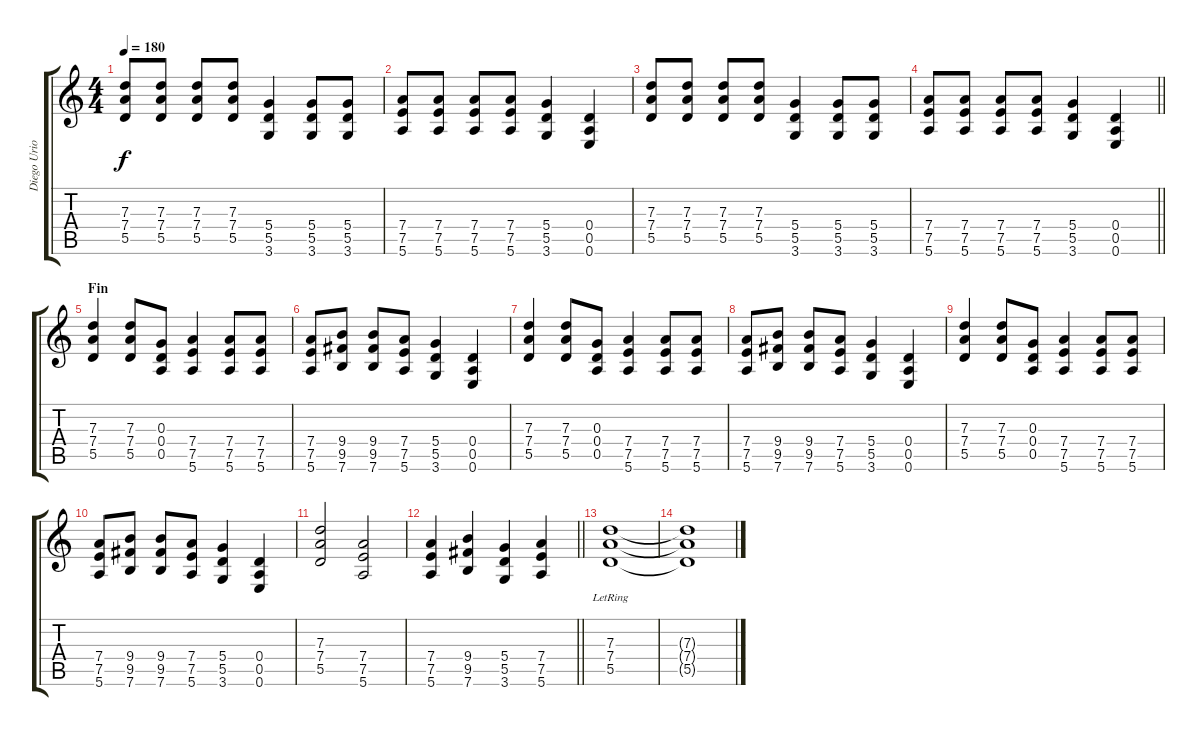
\track ("Diego Urioste" "Diego Urio") {instrument overdrivenguitar}
\staff {score tabs}
\tuning (E4 B3 G3 D3 A2 E2) {hide}
\ts (4 4)
\tempo 180
\clef g2
\ks c
(7.3 7.4 5.5).8{dy f} (7.3 7.4 5.5).8 (7.3 7.4 5.5).8 (7.3 7.4 5.5).8 (5.4 5.5 3.6).4 (5.4 5.5 3.6).8 (5.4 5.5 3.6).8 |
(7.4 7.5 5.6).8 (7.4 7.5 5.6).8 (7.4 7.5 5.6).8 (7.4 7.5 5.6).8 (5.4 5.5 3.6).4 (0.4 0.5 0.6).4 |
(7.3 7.4 5.5).8 (7.3 7.4 5.5).8 (7.3 7.4 5.5).8 (7.3 7.4 5.5).8 (5.4 5.5 3.6).4 (5.4 5.5 3.6).8 (5.4 5.5 3.6).8 |
\barLineRight lightlight
(7.4 7.5 5.6).8 (7.4 7.5 5.6).8 (7.4 7.5 5.6).8 (7.4 7.5 5.6).8 (5.4 5.5 3.6).4 (0.4 0.5 0.6).4 |
\section ("" "Fin")
(7.3 7.4 5.5).4 (7.3 7.4 5.5).8 (0.3 0.4 0.5).8 (7.4 7.5 5.6).4 (7.4 7.5 5.6).8 (7.4 7.5 5.6).8 |
(7.4 7.5 5.6).8 (9.4 9.5 7.6).8 (9.4 9.5 7.6).8 (7.4 7.5 5.6).8 (5.4 5.5 3.6).4 (0.4 0.5 0.6).4 |
(7.3 7.4 5.5).4 (7.3 7.4 5.5).8 (0.3 0.4 0.5).8 (7.4 7.5 5.6).4 (7.4 7.5 5.6).8 (7.4 7.5 5.6).8 |
(7.4 7.5 5.6).8 (9.4 9.5 7.6).8 (9.4 9.5 7.6).8 (7.4 7.5 5.6).8 (5.4 5.5 3.6).4 (0.4 0.5 0.6).4 |
(7.3 7.4 5.5).4 (7.3 7.4 5.5).8 (0.3 0.4 0.5).8 (7.4 7.5 5.6).4 (7.4 7.5 5.6).8 (7.4 7.5 5.6).8 |
(7.4 7.5 5.6).8 (9.4 9.5 7.6).8 (9.4 9.5 7.6).8 (7.4 7.5 5.6).8 (5.4 5.5 3.6).4 (0.4 0.5 0.6).4 |
(7.3 7.4 5.5).2 (7.4 7.5 5.6).2 |
\barLineRight lightlight
(7.4 7.5 5.6).4 (9.4 9.5 7.6).4 (5.4 5.5 3.6).4 (7.4 7.5 5.6).4 |
(7.3{lr} 7.4 5.5).1 |
(7.3{t} 7.4{t} 5.5{t}).1
